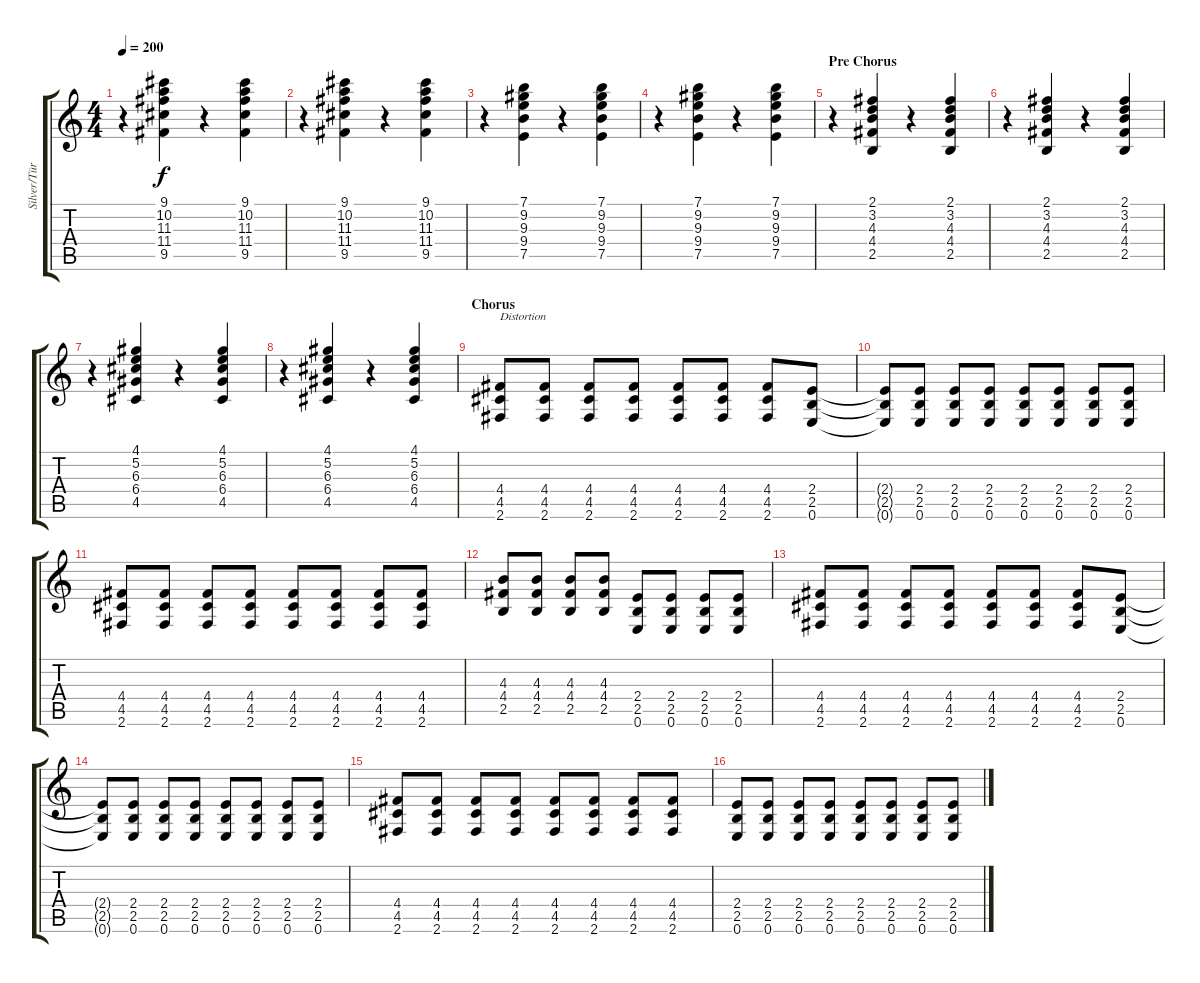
\track ("Silver/Türk" "Silver/Tür") {instrument electricguitarclean}
\staff {score tabs}
\tuning (E4 B3 G3 D3 A2 E2) {hide}
\ts (4 4)
\tempo 200
\clef g2
\ks c
r.4{dy f} (9.1 10.2 11.3 11.4 9.5).4 r.4 (9.1 10.2 11.3 11.4 9.5).4 |
r.4 (9.1 10.2 11.3 11.4 9.5).4 r.4 (9.1 10.2 11.3 11.4 9.5).4 |
r.4 (7.1 9.2 9.3 9.4 7.5).4 r.4 (7.1 9.2 9.3 9.4 7.5).4 |
r.4 (7.1 9.2 9.3 9.4 7.5).4 r.4 (7.1 9.2 9.3 9.4 7.5).4 |
\section ("" "Pre Chorus")
r.4 (2.1 3.2 4.3 4.4 2.5).4 r.4 (2.1 3.2 4.3 4.4 2.5).4 |
r.4 (2.1 3.2 4.3 4.4 2.5).4 r.4 (2.1 3.2 4.3 4.4 2.5).4 |
r.4 (4.1 5.2 6.3 6.4 4.5).4 r.4 (4.1 5.2 6.3 6.4 4.5).4 |
r.4 (4.1 5.2 6.3 6.4 4.5).4 r.4 (4.1 5.2 6.3 6.4 4.5).4 |
\section ("" "Chorus")
(4.4 4.5 2.6).8{txt "Distortion" instrument distortionguitar} (4.4 4.5 2.6).8 (4.4 4.5 2.6).8 (4.4 4.5 2.6).8 (4.4 4.5 2.6).8 (4.4 4.5 2.6).8 (4.4 4.5 2.6).8 (2.4 2.5 0.6).8 |
(2.4{t} 2.5{t} 0.6{t}).8 (2.4 2.5 0.6).8 (2.4 2.5 0.6).8 (2.4 2.5 0.6).8 (2.4 2.5 0.6).8 (2.4 2.5 0.6).8 (2.4 2.5 0.6).8 (2.4 2.5 0.6).8 |
(4.4 4.5 2.6).8 (4.4 4.5 2.6).8 (4.4 4.5 2.6).8 (4.4 4.5 2.6).8 (4.4 4.5 2.6).8 (4.4 4.5 2.6).8 (4.4 4.5 2.6).8 (4.4 4.5 2.6).8 |
(4.3 4.4 2.5).8 (4.3 4.4 2.5).8 (4.3 4.4 2.5).8 (4.3 4.4 2.5).8 (2.4 2.5 0.6).8 (2.4 2.5 0.6).8 (2.4 2.5 0.6).8 (2.4 2.5 0.6).8 |
(4.4 4.5 2.6).8 (4.4 4.5 2.6).8 (4.4 4.5 2.6).8 (4.4 4.5 2.6).8 (4.4 4.5 2.6).8 (4.4 4.5 2.6).8 (4.4 4.5 2.6).8 (2.4 2.5 0.6).8 |
(2.4{t} 2.5{t} 0.6{t}).8 (2.4 2.5 0.6).8 (2.4 2.5 0.6).8 (2.4 2.5 0.6).8 (2.4 2.5 0.6).8 (2.4 2.5 0.6).8 (2.4 2.5 0.6).8 (2.4 2.5 0.6).8 |
(4.4 4.5 2.6).8 (4.4 4.5 2.6).8 (4.4 4.5 2.6).8 (4.4 4.5 2.6).8 (4.4 4.5 2.6).8 (4.4 4.5 2.6).8 (4.4 4.5 2.6).8 (4.4 4.5 2.6).8 |
(2.4 2.5 0.6).8 (2.4 2.5 0.6).8 (2.4 2.5 0.6).8 (2.4 2.5 0.6).8 (2.4 2.5 0.6).8 (2.4 2.5 0.6).8 (2.4 2.5 0.6).8 (2.4 2.5 0.6).8
